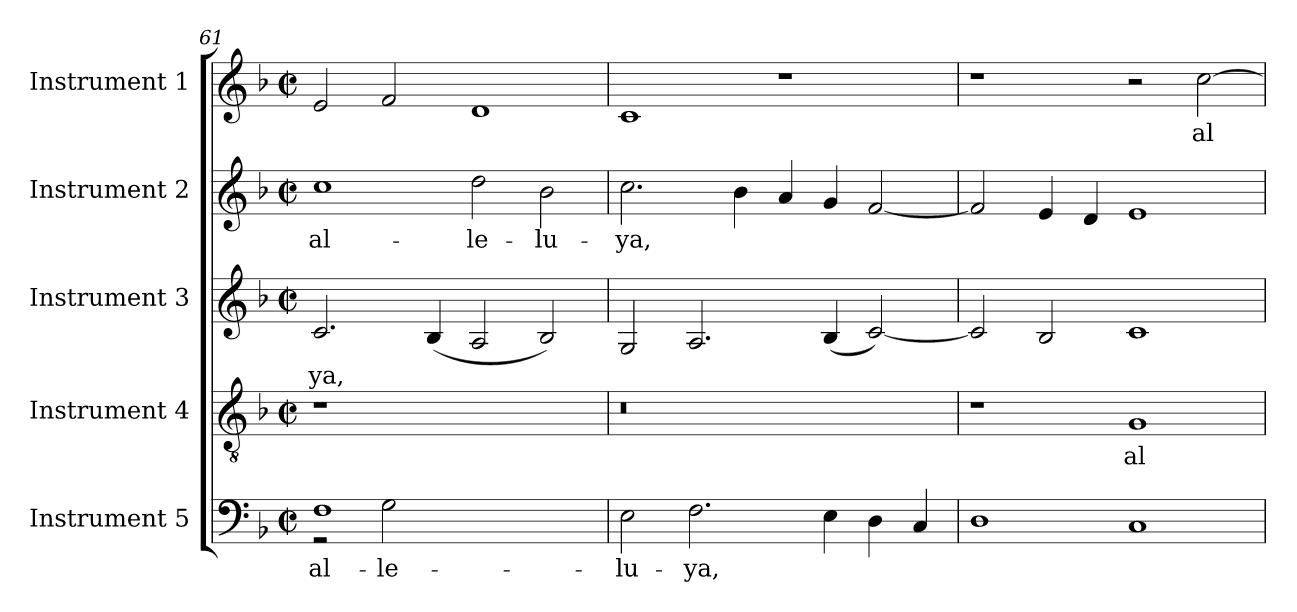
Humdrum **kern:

**kern	**text	**kern	**text	**kern	**text	**kern	**text	**kern	**text
*part5	*part5	*part4	*part4	*part3	*part3	*part2	*part2	*part1	*part1
*staff5	*staff5	*staff4	*staff4	*staff3	*staff3	*staff2	*staff2	*staff1	*staff1
*I"Instrument 5	*	*I"Instrument 4	*	*I"Instrument 3	*	*I"Instrument 2	*	*I"Instrument 1	*
*clefF4	*	*clefGv2	*	*clefG2	*	*clefG2	*	*clefG2	*
*k[b-]	*	*k[b-]	*	*k[b-]	*	*k[b-]	*	*k[b-]	*
*F:	*	*F:	*	*F:	*	*F:	*	*F:	*
*M2/2	*	*M2/2	*	*M2/2	*	*M2/2	*	*M2/2	*
*met(c|)	*	*met(c|)	*	*met(c|)	*	*met(c|)	*	*met(c|)	*
=61	=61	=61	=61	=61	=61	=61	=61	=61	=61
!	!LO:LY:b:cj	!	!	!	!LO:LY:b:cj	!	!LO:LY:b:cj	!	!
*^	*	*	*	*	*	*	*	*	*
1F	2r	al-	1r	.	2.c/	-ya,	1cc	al-	2e/	.
!	!	!LO:LY:b:cj	!	!	!	!	!	!	!	!
.	2G\	-le-	.	.	.	.	.	.	2f/	.
.	.	.	.	.	(>4B-/	.	.	.	.	.
!	!	!	!	!	!	!	!	!LO:LY:b:cj	!	!
1ryy	1ryy	.	1ryy	.	2A/	.	2dd\	-le-	1d	.
!	!	!	!	!	!	!	!	!LO:LY:b:cj	!	!
.	.	.	.	.	2B-/)	.	2b-\	-lu-	.	.
*v	*v	*	*	*	*	*	*	*	*	*
!!LO:PB:g=z
=62	=62	=62	=62	=62	=62	=62	=62	=62	=62
!	!LO:LY:b:cj	!	!	!	!	!	!LO:LY:b:cj	!	!
2E\	-lu-	0r	.	2G/	.	2.cc\	-ya,	1c	.
!	!LO:LY:b:cj	!	!	!	!	!	!	!	!
2.F\	-ya,	.	.	2.A/	.	.	.	.	.
.	.	.	.	.	.	4b-\	.	.	.
.	.	.	.	.	.	4a/	.	1r	.
4E\	.	.	.	(>4B-/	.	4g/	.	.	.
4D\	.	.	.	[<2c/)	.	[<2f/	.	.	.
4C/	.	.	.	.	.	.	.	.	.
=63	=63	=63	=63	=63	=63	=63	=63	=63	=63
1D	.	1r	.	2c/]	.	2f/]	.	1r	.
.	.	.	.	2B-/	.	4e/	.	.	.
.	.	.	.	.	.	4d/	.	.	.
!	!	!	!LO:LY:b:cj	!	!	!	!	!	!
1C	.	1G	al-	1c	.	1e	.	2r	.
!	!	!	!	!	!	!	!	!	!LO:LY:b:cj
.	.	.	.	.	.	.	.	[>2cc\	al-
=	=	=	=	=	=	=	=	=	=
*-	*-	*-	*-	*-	*-	*-	*-	*-	*-
